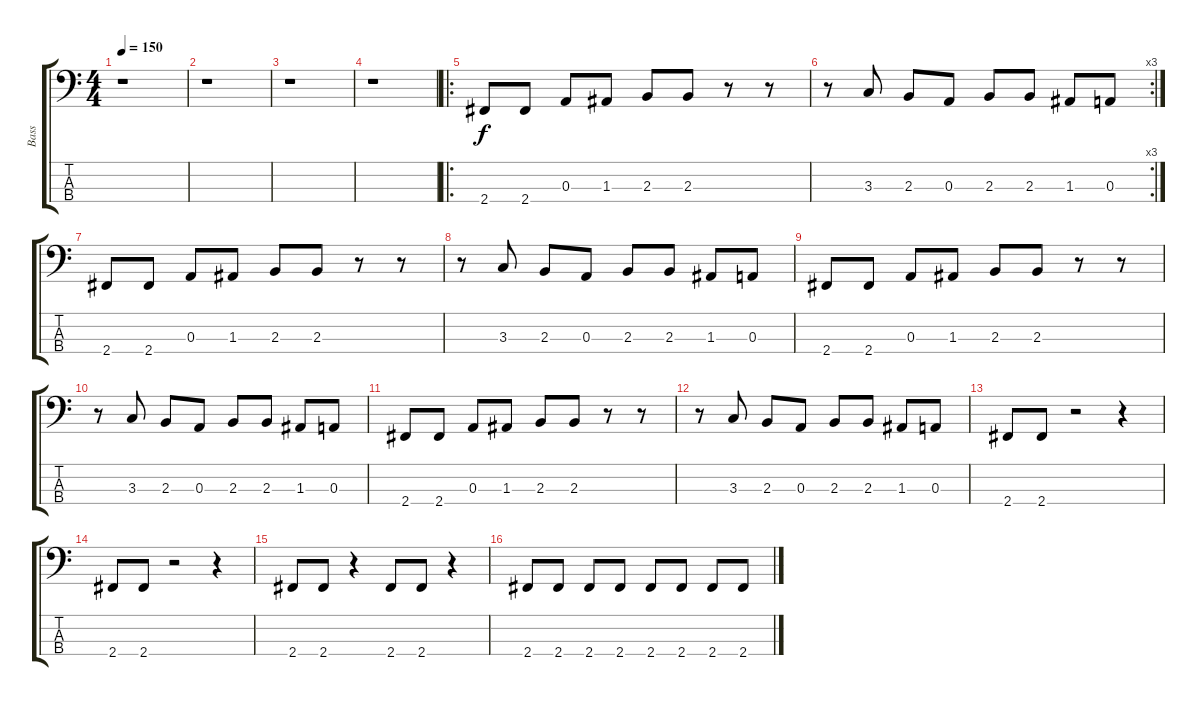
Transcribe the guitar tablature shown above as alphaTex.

\track ("Bass" "Bass") {instrument electricbasspick}
\staff {score tabs}
\tuning (G2 D2 A1 E1) {hide}
\ts (4 4)
\tempo 150
\clef f4
\ks c
r.1{dy f instrument electricbasspick} |
r.1 |
r.1 |
r.1 |
\ro
2.4.8 2.4.8 0.3.8 1.3.8 2.3.8 2.3.8 r.8 r.8 |
\rc 3
r.8 3.3.8 2.3.8 0.3.8 2.3.8 2.3.8 1.3.8 0.3.8 |
2.4.8 2.4.8 0.3.8 1.3.8 2.3.8 2.3.8 r.8 r.8 |
r.8 3.3.8 2.3.8 0.3.8 2.3.8 2.3.8 1.3.8 0.3.8 |
2.4.8 2.4.8 0.3.8 1.3.8 2.3.8 2.3.8 r.8 r.8 |
r.8 3.3.8 2.3.8 0.3.8 2.3.8 2.3.8 1.3.8 0.3.8 |
2.4.8 2.4.8 0.3.8 1.3.8 2.3.8 2.3.8 r.8 r.8 |
r.8 3.3.8 2.3.8 0.3.8 2.3.8 2.3.8 1.3.8 0.3.8 |
2.4.8 2.4.8 r.2 r.4 |
2.4.8 2.4.8 r.2 r.4 |
2.4.8 2.4.8 r.4 2.4.8 2.4.8 r.4 |
2.4.8 2.4.8 2.4.8 2.4.8 2.4.8 2.4.8 2.4.8 2.4.8
